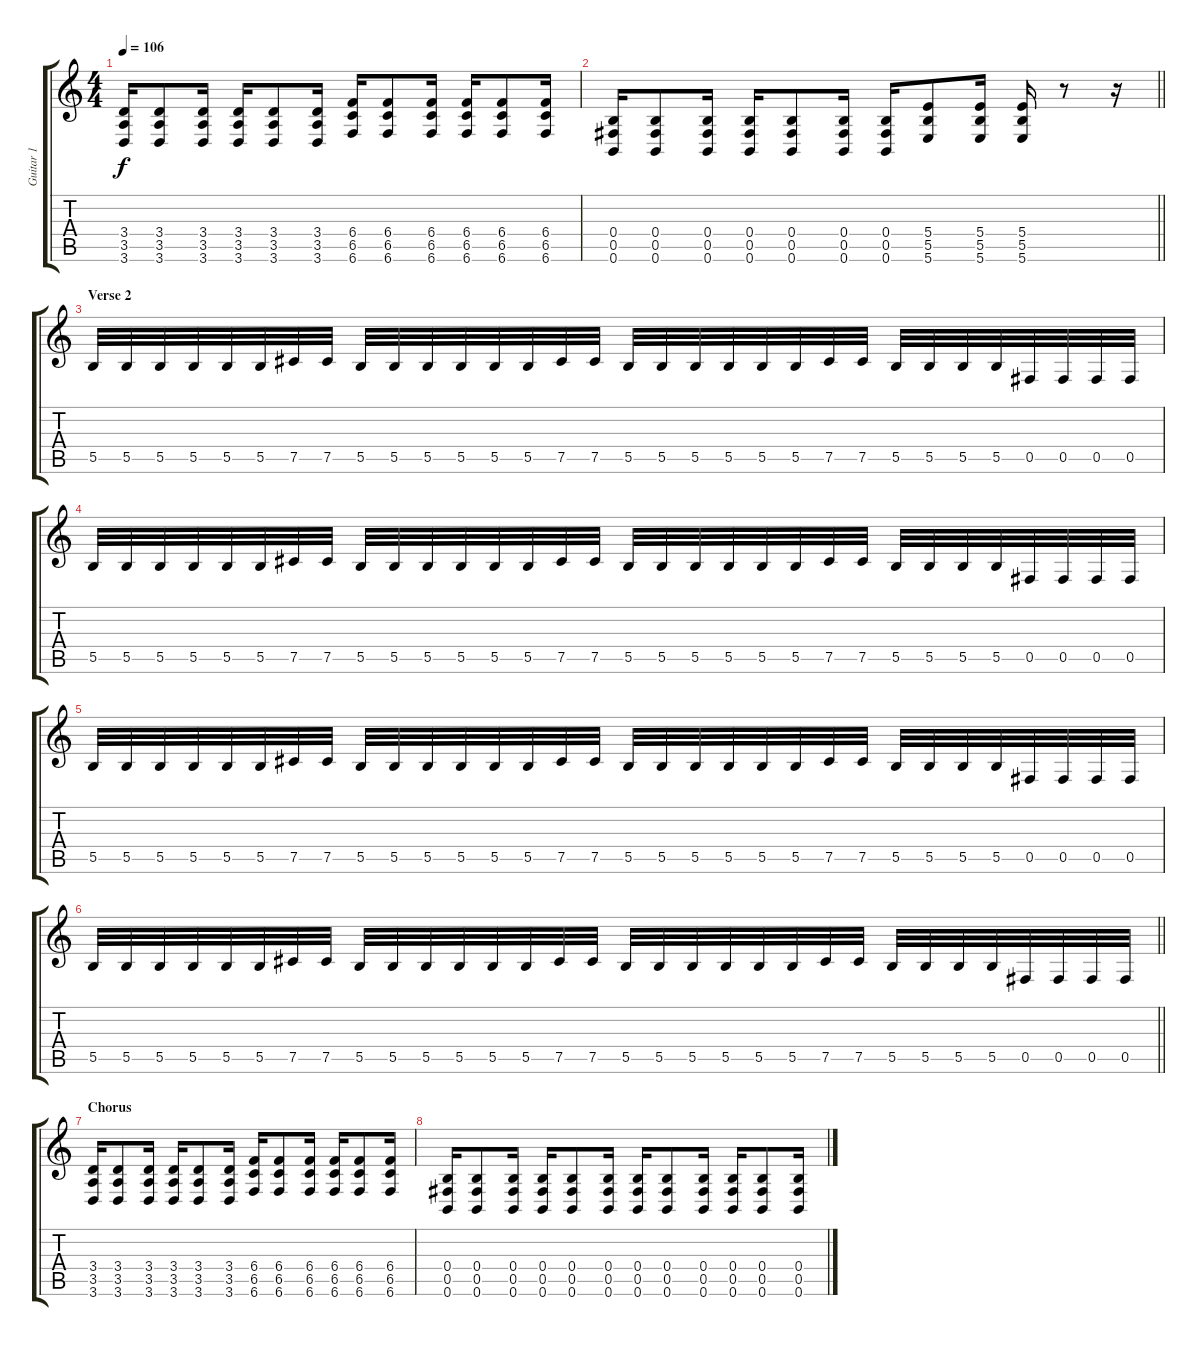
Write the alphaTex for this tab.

\track ("Guitar 1" "Guitar 1") {instrument distortionguitar}
\staff {score tabs}
\tuning (Db4 Ab3 E3 B2 Gb2 B1) {hide}
\ts (4 4)
\tempo 106
\clef g2
\ks c
(3.4 3.5 3.6).16{dy f} (3.4 3.5 3.6).8 (3.4 3.5 3.6).16 (3.4 3.5 3.6).16 (3.4 3.5 3.6).8 (3.4 3.5 3.6).16 (6.4 6.5 6.6).16 (6.4 6.5 6.6).8 (6.4 6.5 6.6).16 (6.4 6.5 6.6).16 (6.4 6.5 6.6).8 (6.4 6.5 6.6).16 |
\barLineRight lightlight
(0.4 0.5 0.6).16 (0.4 0.5 0.6).8 (0.4 0.5 0.6).16 (0.4 0.5 0.6).16 (0.4 0.5 0.6).8 (0.4 0.5 0.6).16 (0.4 0.5 0.6).16 (5.4 5.5 5.6).8 (5.4 5.5 5.6).16 (5.4 5.5 5.6).16 r.8 r.16 |
\section ("" "Verse 2")
5.5.32 5.5.32 5.5.32 5.5.32 5.5.32 5.5.32 7.5.32 7.5.32 5.5.32 5.5.32 5.5.32 5.5.32 5.5.32 5.5.32 7.5.32 7.5.32 5.5.32 5.5.32 5.5.32 5.5.32 5.5.32 5.5.32 7.5.32 7.5.32 5.5.32 5.5.32 5.5.32 5.5.32 0.5.32 0.5.32 0.5.32 0.5.32 |
5.5.32 5.5.32 5.5.32 5.5.32 5.5.32 5.5.32 7.5.32 7.5.32 5.5.32 5.5.32 5.5.32 5.5.32 5.5.32 5.5.32 7.5.32 7.5.32 5.5.32 5.5.32 5.5.32 5.5.32 5.5.32 5.5.32 7.5.32 7.5.32 5.5.32 5.5.32 5.5.32 5.5.32 0.5.32 0.5.32 0.5.32 0.5.32 |
5.5.32 5.5.32 5.5.32 5.5.32 5.5.32 5.5.32 7.5.32 7.5.32 5.5.32 5.5.32 5.5.32 5.5.32 5.5.32 5.5.32 7.5.32 7.5.32 5.5.32 5.5.32 5.5.32 5.5.32 5.5.32 5.5.32 7.5.32 7.5.32 5.5.32 5.5.32 5.5.32 5.5.32 0.5.32 0.5.32 0.5.32 0.5.32 |
\barLineRight lightlight
5.5.32 5.5.32 5.5.32 5.5.32 5.5.32 5.5.32 7.5.32 7.5.32 5.5.32 5.5.32 5.5.32 5.5.32 5.5.32 5.5.32 7.5.32 7.5.32 5.5.32 5.5.32 5.5.32 5.5.32 5.5.32 5.5.32 7.5.32 7.5.32 5.5.32 5.5.32 5.5.32 5.5.32 0.5.32 0.5.32 0.5.32 0.5.32 |
\section ("" "Chorus")
(3.4 3.5 3.6).16 (3.4 3.5 3.6).8 (3.4 3.5 3.6).16 (3.4 3.5 3.6).16 (3.4 3.5 3.6).8 (3.4 3.5 3.6).16 (6.4 6.5 6.6).16 (6.4 6.5 6.6).8 (6.4 6.5 6.6).16 (6.4 6.5 6.6).16 (6.4 6.5 6.6).8 (6.4 6.5 6.6).16 |
(0.4 0.5 0.6).16 (0.4 0.5 0.6).8 (0.4 0.5 0.6).16 (0.4 0.5 0.6).16 (0.4 0.5 0.6).8 (0.4 0.5 0.6).16 (0.4 0.5 0.6).16 (0.4 0.5 0.6).8 (0.4 0.5 0.6).16 (0.4 0.5 0.6).16 (0.4 0.5 0.6).8 (0.4 0.5 0.6).16
